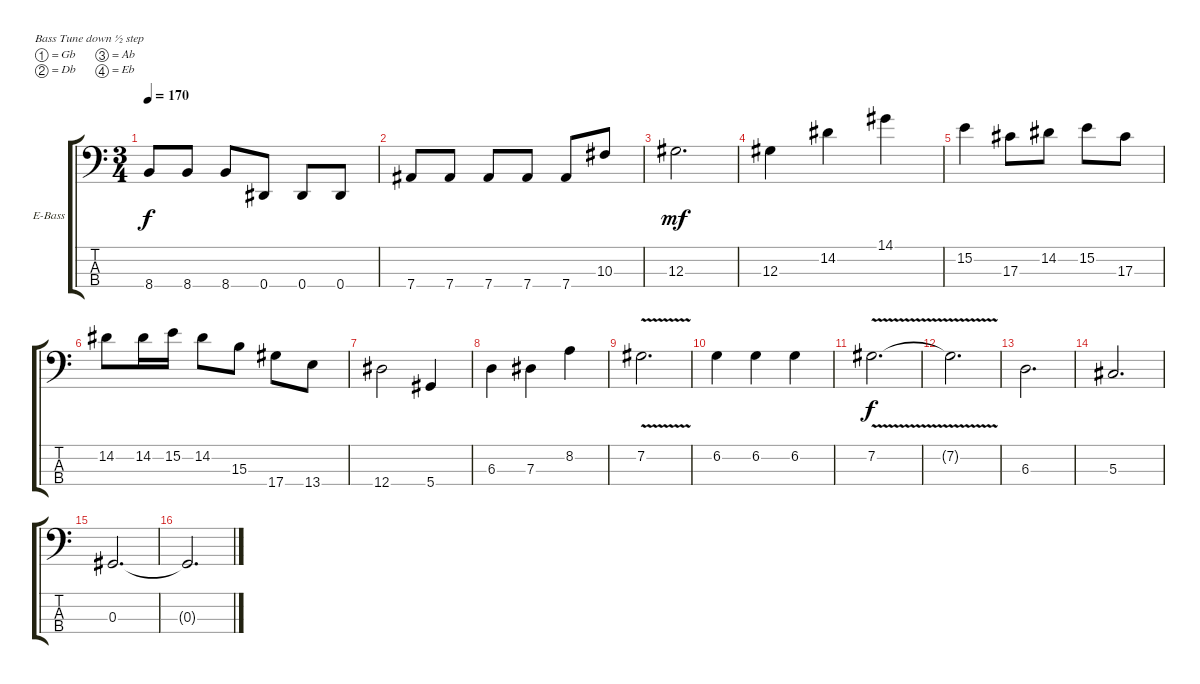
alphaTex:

\bracketExtendMode groupsimilarinstruments
\firstSystemTrackNameOrientation horizontal
\otherSystemsTrackNameOrientation horizontal
\track ("Kristian - Bass" "E-Bass") {instrument electricbassfinger}
\staff {score tabs}
\tuning (Gb2 Db2 Ab1 Eb1)
\ts (3 4)
\tempo 170
\clef f4
\ks c
8.4.8{dy f} 8.4.8 8.4.8 0.4.8 0.4.8 0.4.8 |
7.4.8 7.4.8 7.4.8 7.4.8 7.4.8 10.3.8 |
12.3.2{d dy mf} |
12.3.4 14.2.4 14.1.4 |
15.2.4 17.3.8 14.2.8 15.2.8 17.3.8 |
14.2.8 14.2.16 15.2.16 14.2.8 15.3.8 17.4.8 13.4.8 |
12.4.2 5.4.4 |
6.3.4 7.3.4 8.2.4 |
7.2{v}.2{d} |
6.2.4 6.2.4 6.2.4 |
7.2{v}.2{d dy f} |
7.2{v t}.2{d} |
6.3.2{d} |
5.3.2{d} |
0.3.2{d} |
0.3{t}.2{d}
